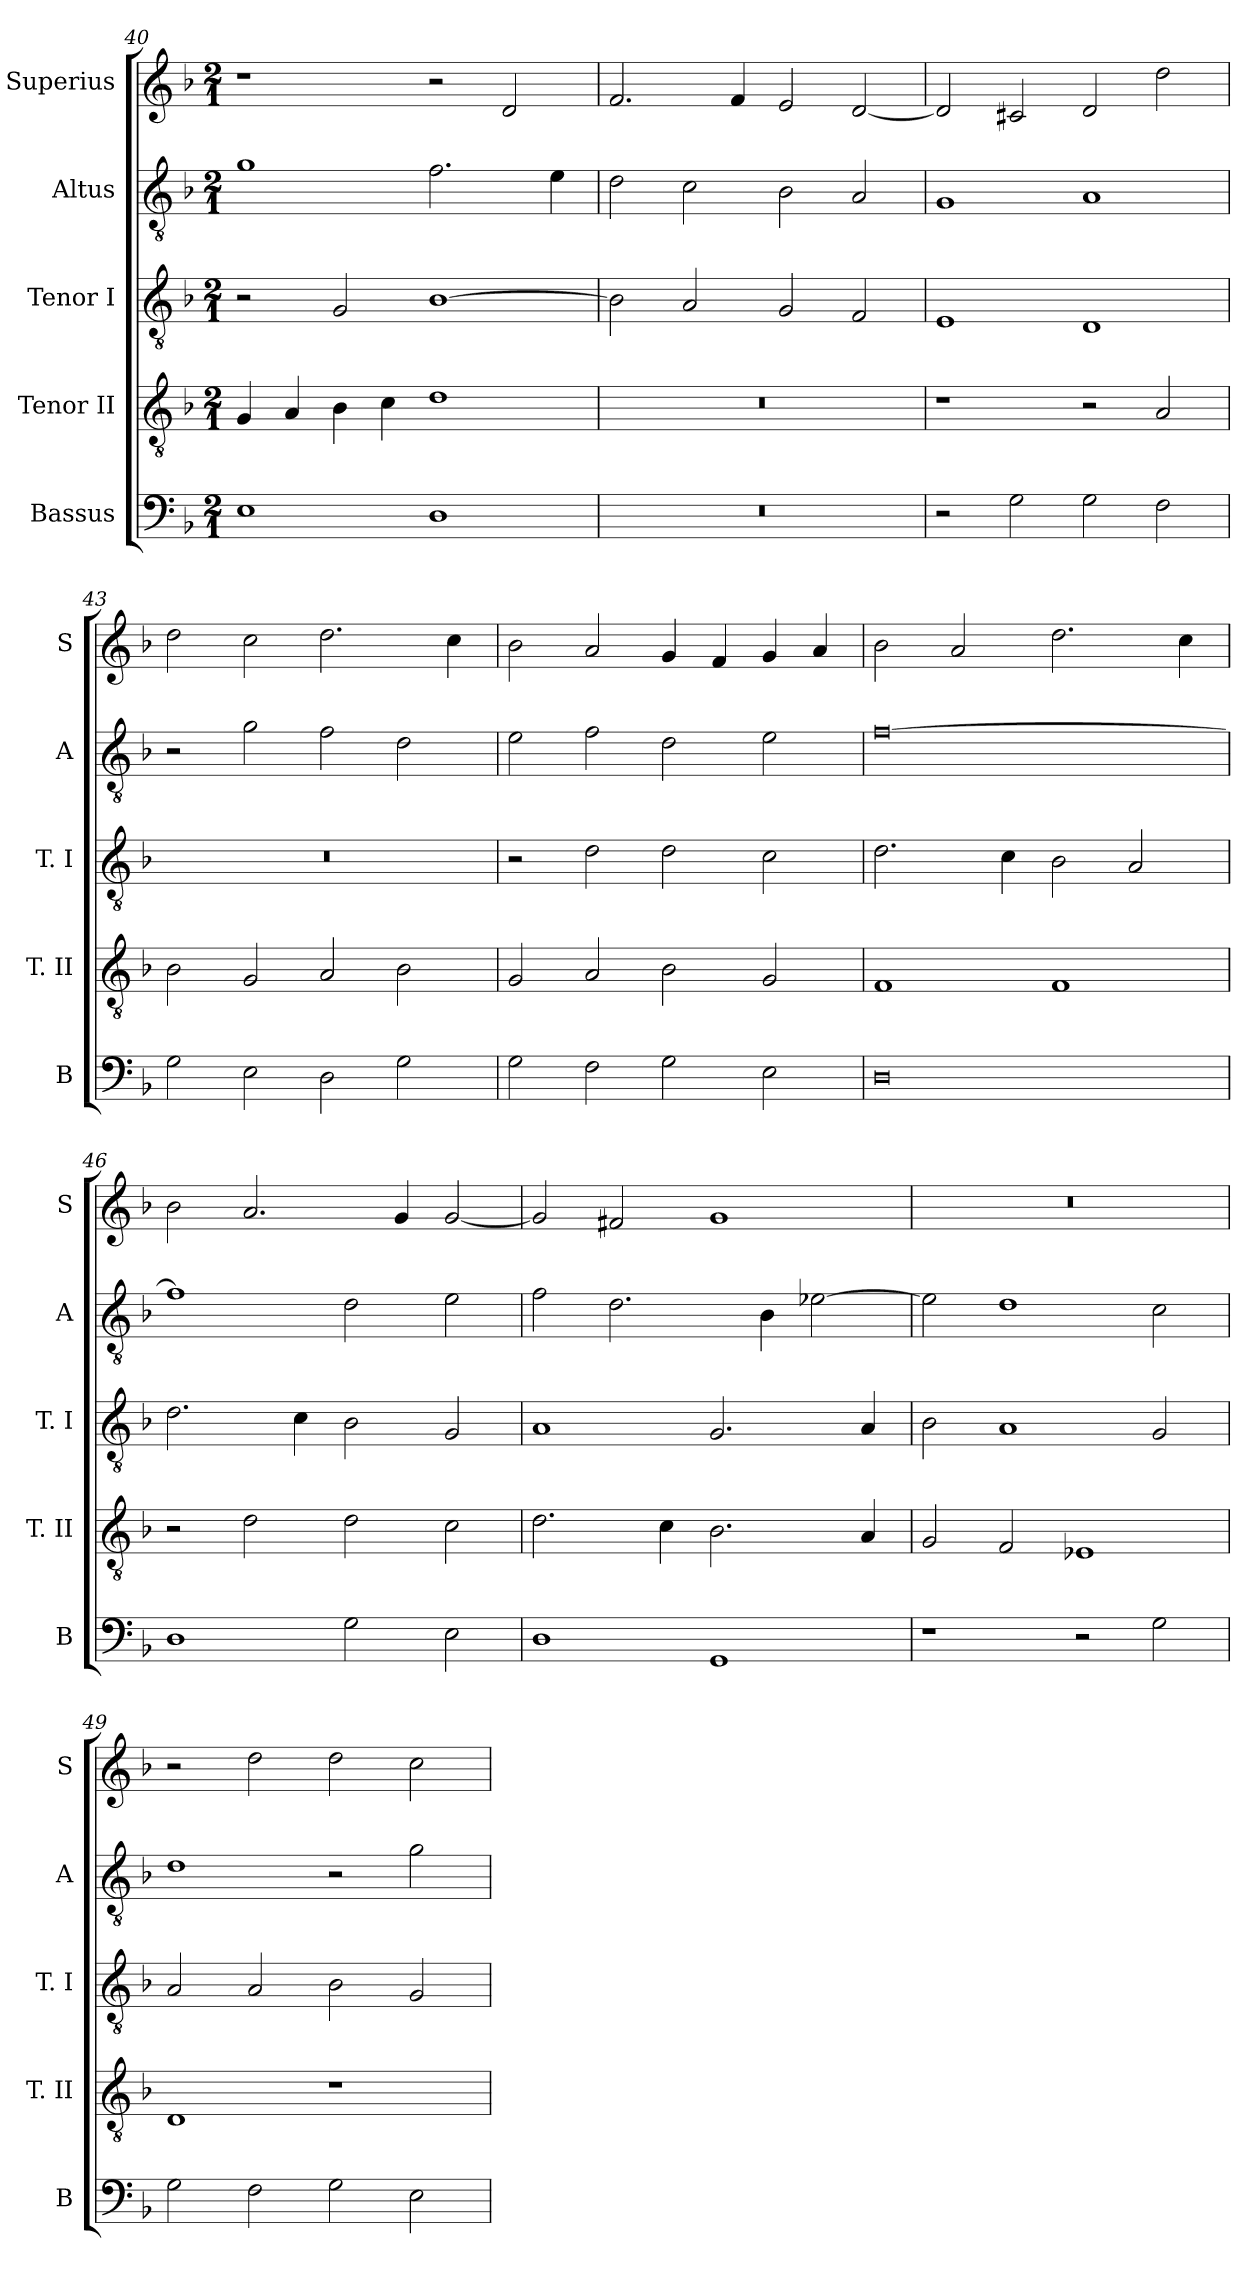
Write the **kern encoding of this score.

**kern	**kern	**kern	**kern	**kern
*part5	*part4	*part3	*part2	*part1
*staff5	*staff4	*staff3	*staff2	*staff1
*I"Bassus	*I"Tenor II	*I"Tenor I	*I"Altus	*I"Superius
*I'B	*I'T. II	*I'T. I	*I'A	*I'S
*clefF4	*clefGv2	*clefGv2	*clefGv2	*clefG2
*k[b-]	*k[b-]	*k[b-]	*k[b-]	*k[b-]
*F:	*F:	*F:	*F:	*F:
*M2/1	*M2/1	*M2/1	*M2/1	*M2/1
=40	=40	=40	=40	=40
1E	4G	2r	1g	1r
.	4A	.	.	.
.	4B-	2G	.	.
.	4c	.	.	.
1D	1d	[1B-	2.f	2r
.	.	.	.	2d
.	.	.	4e	.
=41	=41	=41	=41	=41
0r	0r	2B-]	2d	2.f
.	.	2A	2c	.
.	.	.	.	4f
.	.	2G	2B-	2e
.	.	2F	2A	[2d
=42	=42	=42	=42	=42
2r	1r	1E	1G	2d]
2G	.	.	.	2c#X
2G	2r	1D	1A	2d
2F	2A	.	.	2dd
=43	=43	=43	=43	=43
2G	2B-	0r	2r	2dd
2E	2G	.	2g	2cc
2D	2A	.	2f	2.dd
2G	2B-	.	2d	.
.	.	.	.	4cc
=44	=44	=44	=44	=44
2G	2G	2r	2e	2b-
2F	2A	2d	2f	2a
2G	2B-	2d	2d	4g
.	.	.	.	4f
2E	2G	2c	2e	4g
.	.	.	.	4a
=45	=45	=45	=45	=45
0D	1F	2.d	[0f	2b-
.	.	.	.	2a
.	.	4c	.	.
.	1F	2B-	.	2.dd
.	.	2A	.	.
.	.	.	.	4cc
=46	=46	=46	=46	=46
1D	2r	2.d	1f]	2b-
.	2d	.	.	2.a
.	.	4c	.	.
2G	2d	2B-	2d	.
.	.	.	.	4g
2E	2c	2G	2e	[2g
=47	=47	=47	=47	=47
1D	2.d	1A	2f	2g]
.	.	.	2.d	2f#X
.	4c	.	.	.
1GG	2.B-	2.G	.	1g
.	.	.	4B-	.
.	.	.	[2e-X	.
.	4A	4A	.	.
=48	=48	=48	=48	=48
1r	2G	2B-	2e-]	0r
.	2F	1A	1d	.
2r	1E-X	.	.	.
2G	.	2G	2c	.
=49	=49	=49	=49	=49
2G	1D	2A	1d	2r
2F	.	2A	.	2dd
2G	1r	2B-	2r	2dd
2E	.	2G	2g	2cc
=	=	=	=	=
*-	*-	*-	*-	*-
